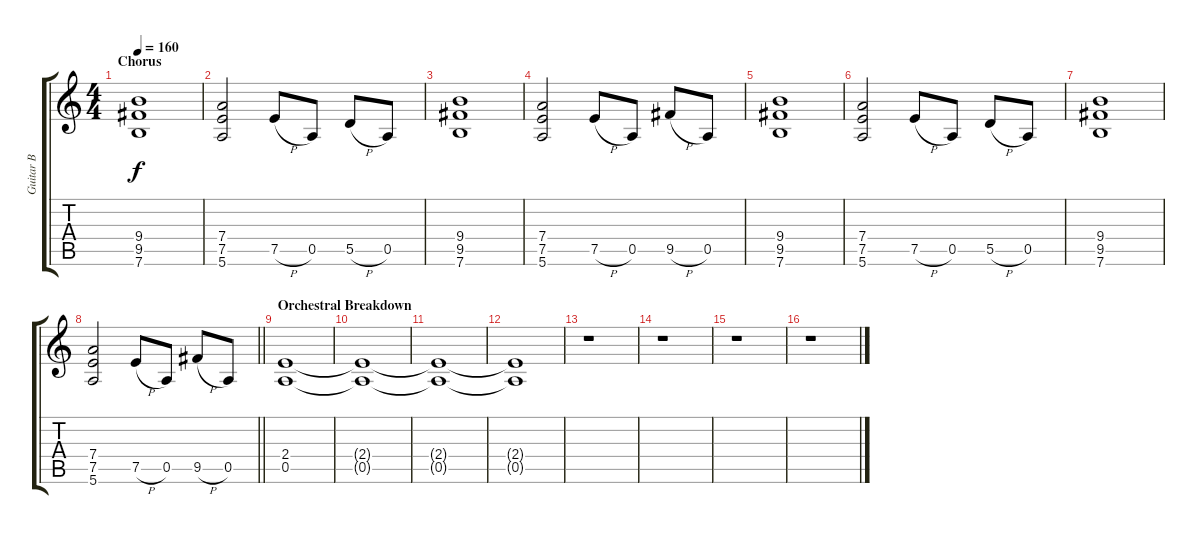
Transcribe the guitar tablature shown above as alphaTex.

\track ("Guitar B" "Guitar B") {instrument distortionguitar}
\staff {score tabs}
\tuning (E4 B3 G3 D3 A2 E2) {hide}
\ts (4 4)
\section ("" "Chorus")
\tempo 160
\clef g2
\ks aminor
(9.4 9.5 7.6).1{dy f} |
(7.4 7.5 5.6).2 7.5{h}.8 0.5.8 5.5{h}.8 0.5.8 |
(9.4 9.5 7.6).1 |
(7.4 7.5 5.6).2 7.5{h}.8 0.5.8 9.5{h}.8 0.5.8 |
(9.4 9.5 7.6).1 |
(7.4 7.5 5.6).2 7.5{h}.8 0.5.8 5.5{h}.8 0.5.8 |
(9.4 9.5 7.6).1 |
\barLineRight lightlight
(7.4 7.5 5.6).2 7.5{h}.8 0.5.8 9.5{h}.8 0.5.8 |
\section ("" "Orchestral Breakdown")
(2.4 0.5).1{volume 0} |
(2.4{t} 0.5{t}).1 |
(2.4{t} 0.5{t}).1 |
(2.4{t} 0.5{t}).1 |
r.1{volume 11} |
r.1 |
r.1 |
r.1
